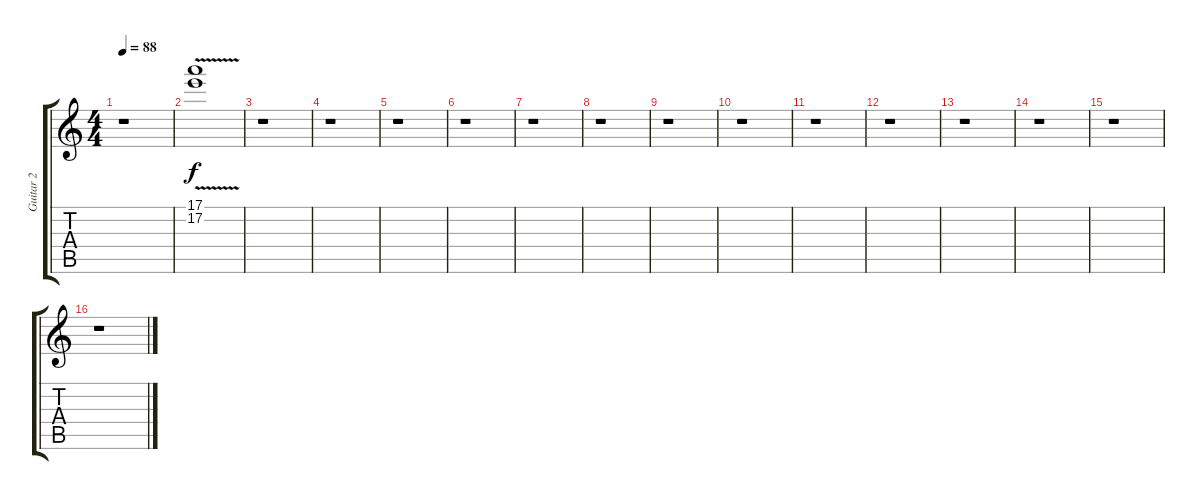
\track ("Guitar 2" "Guitar 2") {instrument distortionguitar}
\staff {score tabs}
\tuning (E4 B3 G3 D3 A2 E2) {hide}
\ts (4 4)
\tempo 88
\clef g2
\ks c
r.1{dy f} |
(17.1{v} 17.2{v}).1 |
r.1 |
r.1 |
r.1 |
r.1 |
r.1 |
r.1 |
r.1 |
r.1 |
r.1 |
r.1 |
r.1 |
r.1 |
r.1 |
r.1
